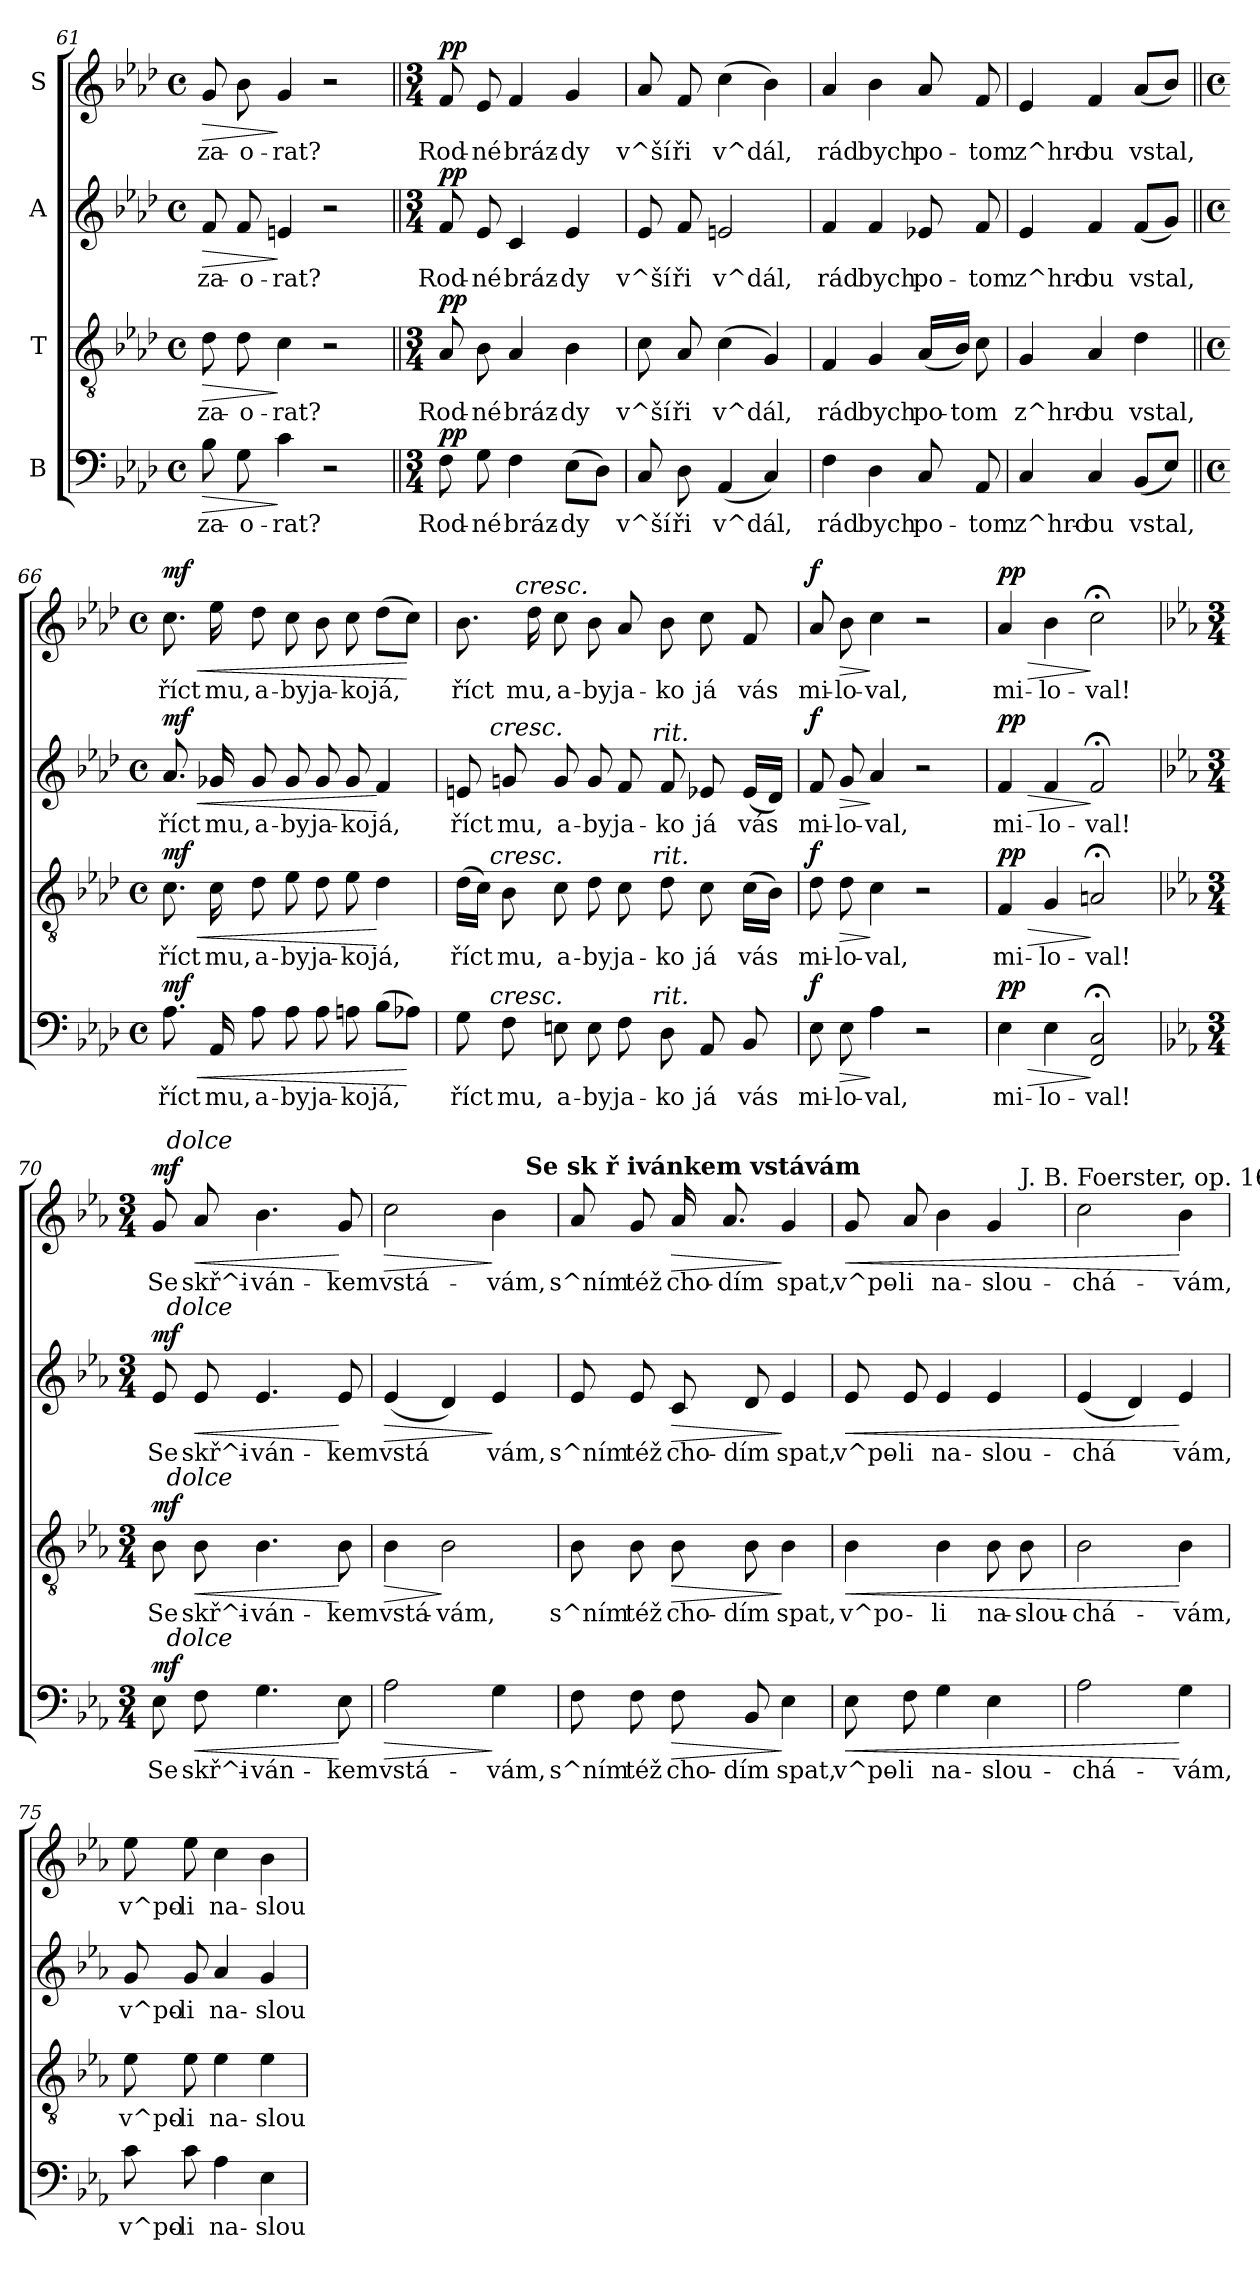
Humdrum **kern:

**kern	**text	**dynam	**kern	**text	**dynam	**kern	**text	**dynam	**kern	**text	**dynam
*part4	*part4	*part4	*part3	*part3	*part3	*part2	*part2	*part2	*part1	*part1	*part1
*staff4	*staff4	*staff4	*staff3	*staff3	*staff3	*staff2	*staff2	*staff2	*staff1	*staff1	*staff1
*I"B	*	*	*I"T	*	*	*I"A	*	*	*I"S	*	*
!!LO:PB:g=z
*clefF4	*	*	*clefGv2	*	*	*clefG2	*	*	*clefG2	*	*
*k[b-e-a-d-]	*	*	*k[b-e-a-d-]	*	*	*k[b-e-a-d-]	*	*	*k[b-e-a-d-]	*	*
*A-:	*	*	*A-:	*	*	*A-:	*	*	*A-:	*	*
*M4/4	*	*	*M4/4	*	*	*M4/4	*	*	*M4/4	*	*
*met(c)	*	*	*met(c)	*	*	*met(c)	*	*	*met(c)	*	*
=61	=61	=61	=61	=61	=61	=61	=61	=61	=61	=61	=61
!	!LO:LY:b:rj	!LO:HP:b	!	!LO:LY:b:rj	!LO:HP:b	!	!LO:LY:b:rj	!LO:HP:b	!	!LO:LY:b:rj	!LO:HP:b
8B-\	za-	>	8d-\	za-	>	8f/	za-	>	8g/	za-	>
!	!LO:LY:b:rj	!	!	!LO:LY:b:rj	!	!	!LO:LY:b:rj	!	!	!LO:LY:b:rj	!
8G\	-o-	.	8d-\	-o-	.	8f/	-o-	.	8b-\	-o-	.
!	!LO:LY:b:rj	!	!	!LO:LY:b:rj	!	!	!LO:LY:b:rj	!	!	!LO:LY:b:rj	!
4c\	-rat?	]	4c\	-rat?	]	4en/	-rat?	]	4g/	-rat?	]
2r	.	.	2r	.	.	2r	.	.	2r	.	.
=62||	=62||	=62||	=62||	=62||	=62||	=62||	=62||	=62||	=62||	=62||	=62||
*M3/4	*	*	*M3/4	*	*	*M3/4	*	*	*M3/4	*	*
!	!LO:LY:b:rj	!LO:DY:a	!	!LO:LY:b:rj	!LO:DY:a	!	!LO:LY:b:rj	!LO:DY:a	!	!LO:LY:b:rj	!LO:DY:a
8F\	Rod-	pp	8A-/	Rod-	pp	8f/	Rod-	pp	8f/	Rod-	pp
!	!LO:LY:b:rj	!	!	!LO:LY:b:rj	!	!	!LO:LY:b:rj	!	!	!LO:LY:b:rj	!
8G\	-né	.	8B-\	-né	.	8e-/	-né	.	8e-/	-né	.
!	!LO:LY:b:rj	!	!	!LO:LY:b:rj	!	!	!LO:LY:b:rj	!	!	!LO:LY:b:rj	!
4F\	bráz-	.	4A-/	bráz-	.	4c/	bráz-	.	4f/	bráz-	.
!	!LO:LY:b:rj	!	!	!LO:LY:b:rj	!	!	!LO:LY:b:rj	!	!	!LO:LY:b:rj	!
(>8E-\L	-dy	.	4B-\	-dy	.	4e-/	-dy	.	4g/	-dy	.
!	!LO:LY:b:rj	!	!	!	!	!	!	!	!	!	!
8D-\J)	.	.	.	.	.	.	.	.	.	.	.
=63	=63	=63	=63	=63	=63	=63	=63	=63	=63	=63	=63
!	!LO:LY:b:rj	!	!	!LO:LY:b:rj	!	!	!LO:LY:b:rj	!	!	!LO:LY:b:rj	!
8C/	v^ší	.	8c\	v^ší	.	8e-/	v^ší	.	8a-/	v^ší	.
!	!LO:LY:b:rj	!	!	!LO:LY:b:rj	!	!	!LO:LY:b:rj	!	!	!LO:LY:b:rj	!
8D-\	ři	.	8A-/	ři	.	8f/	ři	.	8f/	ři	.
!	!LO:LY:b:rj	!	!	!LO:LY:b:rj	!	!	!LO:LY:b:rj	!	!	!LO:LY:b:rj	!
(<4AA-/	v^dál,	.	(>4c\	v^dál,	.	2en/	v^dál,	.	(>4cc\	v^dál,	.
!	!LO:LY:b:rj	!	!	!LO:LY:b:rj	!	!	!	!	!	!LO:LY:b:rj	!
4C/)	.	.	4G/)	.	.	.	.	.	4b-\)	.	.
=64	=64	=64	=64	=64	=64	=64	=64	=64	=64	=64	=64
!	!LO:LY:b:rj	!	!	!LO:LY:b:rj	!	!	!LO:LY:b:rj	!	!	!LO:LY:b:rj	!
4F\	rád	.	4F/	rád	.	4f/	rád	.	4a-/	rád	.
!	!LO:LY:b:rj	!	!	!LO:LY:b:rj	!	!	!LO:LY:b:rj	!	!	!LO:LY:b:rj	!
4D-\	bych	.	4G/	bych	.	4f/	bych	.	4b-\	bych	.
!	!LO:LY:b:rj	!	!	!LO:LY:b:rj	!	!	!LO:LY:b:rj	!	!	!LO:LY:b:rj	!
8C/	po-	.	(<16A-/L	po-	.	8e-X/	po-	.	8a-/	po-	.
!	!	!	!	!LO:LY:b:rj	!	!	!	!	!	!	!
.	.	.	16B-/J)	-tom	.	.	.	.	.	.	.
!	!LO:LY:b:rj	!	!	!LO:LY:b:rj	!	!	!LO:LY:b:rj	!	!	!LO:LY:b:rj	!
8AA-/	-tom	.	8c\	.	.	8f/	-tom	.	8f/	-tom	.
=65	=65	=65	=65	=65	=65	=65	=65	=65	=65	=65	=65
!	!LO:LY:b:rj	!	!	!LO:LY:b:rj	!	!	!LO:LY:b:rj	!	!	!LO:LY:b:rj	!
4C/	z^hro-	.	4G/	z^hro-	.	4e-/	z^hro-	.	4e-/	z^hro-	.
!	!LO:LY:b:rj	!	!	!LO:LY:b:rj	!	!	!LO:LY:b:rj	!	!	!LO:LY:b:rj	!
4C/	-bu	.	4A-/	-bu	.	4f/	-bu	.	4f/	-bu	.
!	!LO:LY:b:rj	!	!	!LO:LY:b:rj	!	!	!LO:LY:b:rj	!	!	!LO:LY:b:rj	!
(<8BB-/L	vstal,	.	4d-\	vstal,	.	(<8f/L	vstal,	.	(<8a-/L	vstal,	.
!	!LO:LY:b:rj	!	!	!	!	!	!LO:LY:b:rj	!	!	!LO:LY:b:rj	!
8E-/J)	.	.	.	.	.	8g/J)	.	.	8b-/J)	.	.
=66||	=66||	=66||	=66||	=66||	=66||	=66||	=66||	=66||	=66||	=66||	=66||
*M4/4	*	*	*M4/4	*	*	*M4/4	*	*	*M4/4	*	*
*met(c)	*	*	*met(c)	*	*	*met(c)	*	*	*met(c)	*	*
!	!LO:LY:b:rj	!LO:HP:b	!	!LO:LY:b:rj	!LO:HP:b	!	!LO:LY:b:rj	!LO:HP:b	!	!LO:LY:b:rj	!LO:HP:b
!	!	!LO:DY:n=1:a	!	!	!LO:DY:n=1:a	!	!	!LO:DY:n=1:a	!	!	!LO:DY:n=1:a
8.A-\	říct	< mf	8.c\	říct	< mf	8.a-/	říct	< mf	8.cc\	říct	< mf
!	!LO:LY:b:rj	!	!	!LO:LY:b:rj	!	!	!LO:LY:b:rj	!	!	!LO:LY:b:rj	!
16AA-/	mu,	.	16c\	mu,	.	16g-X/	mu,	.	16ee-\	mu,	.
!	!LO:LY:b:rj	!	!	!LO:LY:b:rj	!	!	!LO:LY:b:rj	!	!	!LO:LY:b:rj	!
8A-\	a-	.	8d-\	a-	.	8g-/	a-	.	8dd-\	a-	.
!	!LO:LY:b:rj	!	!	!LO:LY:b:rj	!	!	!LO:LY:b:rj	!	!	!LO:LY:b:rj	!
8A-\	-by	.	8e-\	-by	.	8g-/	-by	.	8cc\	-by	.
!	!LO:LY:b:rj	!	!	!LO:LY:b:rj	!	!	!LO:LY:b:rj	!	!	!LO:LY:b:rj	!
8A-\	ja-	.	8d-\	ja-	.	8g-/	ja-	.	8b-\	ja-	.
!	!LO:LY:b:rj	!	!	!LO:LY:b:rj	!	!	!LO:LY:b:rj	!	!	!LO:LY:b:rj	!
8An\	-ko	.	8e-\	-ko	.	8g-/	-ko	.	8cc\	-ko	.
!	!LO:LY:b:rj	!	!	!LO:LY:b:rj	!	!	!LO:LY:b:rj	!	!	!LO:LY:b:rj	!
(<8B-\L	já,	.	4d-\	já,	[	4f/	já,	[	(>8dd-\L	já,	.
!	!LO:LY:b:rj	!	!	!	!	!	!	!	!	!LO:LY:b:rj	!
8A-X\J)	.	[	.	.	.	.	.	.	8cc\J)	.	[
=67	=67	=67	=67	=67	=67	=67	=67	=67	=67	=67	=67
!	!LO:LY:b:rj	!	!	!LO:LY:b:rj	!	!	!LO:LY:b:rj	!	!	!LO:LY:b:rj	!
*^	*	*	*^	*	*	*^	*	*	*^	*	*
*	*^	*	*	*	*^	*	*	*	*^	*	*	*	*	*	*
8G\	16.ryy	2ryy	říct	.	(>16d-\L	16.ryy	2ryy	říct	.	8en/	16.ryy	2ryy	říct	.	8.b-\	8ryy	říct	.
!	!	!	!	!	!	!	!	!LO:LY:b:rj	!	!	!	!	!	!	!	!	!	!
.	.	.	.	.	16c\J)	.	.	.	.	.	.	.	.	.	.	.	.	.
!	!	!	!	!	!	!	!	!	!	!	!LO:TX:a:i:t=cresc.	!	!	!	!	!	!	!
!	!	!	!	!	!	!LO:TX:a:i:t=cresc.	!	!	!	!	!	!	!	!	!	!	!	!
!	!LO:TX:a:i:t=cresc.	!	!	!	!	!	!	!	!	!	!	!	!	!	!	!	!	!
.	2ryy	.	.	.	.	2ryy	.	.	.	.	2ryy	.	.	.	.	.	.	.
!	!	!	!LO:LY:b:rj	!	!	!	!	!LO:LY:b:rj	!	!	!	!	!LO:LY:b:rj	!	!	!	!	!
8F\	.	.	mu,	.	8B-\	.	.	mu,	.	8gn/	.	.	mu,	.	.	32ryy	.	.
!	!	!	!	!	!	!	!	!	!	!	!	!	!	!	!	!LO:TX:a:i:t=cresc.	!	!
.	.	.	.	.	.	.	.	.	.	.	.	.	.	.	.	2ryy	.	.
!	!	!	!	!	!	!	!	!	!	!	!	!	!	!	!	!	!LO:LY:b:rj	!
.	.	.	.	.	.	.	.	.	.	.	.	.	.	.	16dd-\	.	mu,	.
!	!	!	!LO:LY:b:rj	!	!	!	!	!LO:LY:b:rj	!	!	!	!	!LO:LY:b:rj	!	!	!	!LO:LY:b:rj	!
8En\	.	.	a-	.	8c\	.	.	a-	.	8g/	.	.	a-	.	8cc\	.	a-	.
!	!	!	!LO:LY:b:rj	!	!	!	!	!LO:LY:b:rj	!	!	!	!	!LO:LY:b:rj	!	!	!	!LO:LY:b:rj	!
8E\	.	.	-by	.	8d-\	.	.	-by	.	8g/	.	.	-by	.	8b-\	.	-by	.
!	!	!	!LO:LY:b:rj	!	!	!	!	!LO:LY:b:rj	!	!	!	!	!LO:LY:b:rj	!	!	!	!LO:LY:b:rj	!
8F\	.	16..ryy	ja-	.	8c\	.	16..ryy	ja-	.	8f/	.	16..ryy	ja-	.	8a-/	.	ja-	.
.	4ryy	.	.	.	.	4ryy	.	.	.	.	4ryy	.	.	.	.	.	.	.
!	!	!	!	!	!	!	!	!	!	!	!	!LO:TX:a:i:t=rit.	!	!	!	!	!	!
!	!	!	!	!	!	!	!LO:TX:a:i:t=rit.	!	!	!	!	!	!	!	!	!	!	!
!	!	!LO:TX:a:i:t=rit.	!	!	!	!	!	!	!	!	!	!	!	!	!	!	!	!
.	.	4ryy	.	.	.	.	4ryy	.	.	.	.	4ryy	.	.	.	.	.	.
!	!	!	!LO:LY:b:rj	!	!	!	!	!LO:LY:b:rj	!	!	!	!	!LO:LY:b:rj	!	!	!	!LO:LY:b:rj	!
8D-\	.	.	-ko	.	8d-\	.	.	-ko	.	8f/	.	.	-ko	.	8b-\	.	-ko	.
.	.	.	.	.	.	.	.	.	.	.	.	.	.	.	.	4ryy	.	.
!	!	!	!LO:LY:b:rj	!	!	!	!	!LO:LY:b:rj	!	!	!	!	!LO:LY:b:rj	!	!	!	!LO:LY:b:rj	!
8AA-/	.	.	já	.	8c\	.	.	já	.	8e-X/	.	.	já	.	8cc\	.	já	.
.	8ryy	.	.	.	.	8ryy	.	.	.	.	8ryy	.	.	.	.	.	.	.
.	.	8ryy	.	.	.	.	8ryy	.	.	.	.	8ryy	.	.	.	.	.	.
!	!	!	!LO:LY:b:rj	!	!	!	!	!LO:LY:b:rj	!	!	!	!	!LO:LY:b:rj	!	!	!	!LO:LY:b:rj	!
8BB-/	.	.	vás	.	(>16c\L	.	.	vás	.	(<16e-/L	.	.	vás	.	8f/	.	vás	.
.	.	.	.	.	.	.	.	.	.	.	.	.	.	.	.	16.ryy	.	.
!	!	!	!	!	!	!	!	!LO:LY:b:rj	!	!	!	!	!LO:LY:b:rj	!	!	!	!	!
.	.	.	.	.	16B-\J)	.	.	.	.	16d-/J)	.	.	.	.	.	.	.	.
.	32ryy	.	.	.	.	32ryy	.	.	.	.	32ryy	.	.	.	.	.	.	.
.	.	64ryy	.	.	.	.	64ryy	.	.	.	.	64ryy	.	.	.	.	.	.
=68	=68	=68	=68	=68	=68	=68	=68	=68	=68	=68	=68	=68	=68	=68	=68	=68	=68	=68
!	!	!	!LO:LY:b:rj	!LO:DY:a	!	!	!	!LO:LY:b:rj	!LO:DY:a	!	!	!	!LO:LY:b:rj	!LO:DY:a	!	!	!LO:LY:b:rj	!LO:DY:a
*v	*v	*v	*	*	*	*	*	*	*	*v	*v	*v	*	*	*v	*v	*	*
*	*	*	*v	*v	*v	*	*	*	*	*	*	*	*
8E-\	mi-	f	8d-\	mi-	f	8f/	mi-	f	8a-/	mi-	f
!	!LO:LY:b:rj	!LO:HP:b	!	!LO:LY:b:rj	!LO:HP:b	!	!LO:LY:b:rj	!LO:HP:b	!	!LO:LY:b:rj	!LO:HP:b
8E-\	-lo-	>	8d-\	-lo-	>	8g/	-lo-	>	8b-\	-lo-	>
!	!LO:LY:b:rj	!	!	!LO:LY:b:rj	!	!	!LO:LY:b:rj	!	!	!LO:LY:b:rj	!
4A-\	-val,	]	4c\	-val,	]	4a-/	-val,	]	4cc\	-val,	]
2r	.	.	2r	.	.	2r	.	.	2r	.	.
=69	=69	=69	=69	=69	=69	=69	=69	=69	=69	=69	=69
!	!LO:LY:b:rj	!LO:HP:b	!	!LO:LY:b:rj	!LO:HP:b	!	!LO:LY:b:rj	!LO:HP:b	!	!LO:LY:b:rj	!LO:HP:b
!	!	!LO:DY:n=1:a	!	!	!LO:DY:n=1:a	!	!	!LO:DY:n=1:a	!	!	!LO:DY:n=1:a
4E-\	mi-	> pp	4F/	mi-	> pp	4f/	mi-	> pp	4a-/	mi-	> pp
!	!LO:LY:b:rj	!	!	!LO:LY:b:rj	!	!	!LO:LY:b:rj	!	!	!LO:LY:b:rj	!
4E-\	-lo-	.	4G/	-lo-	.	4f/	-lo-	.	4b-\	-lo-	.
!	!LO:LY:b:rj	!	!	!LO:LY:b:rj	!	!	!LO:LY:b:rj	!	!	!LO:LY:b:rj	!
2C/;< 2FF/;<	-val!	]	2An;</	-val!	]	2f;</	-val!	]	2cc;<\	-val!	]
!!LO:LB:g=z
=70!	=70!	=70!	=70!	=70!	=70!	=70!	=70!	=70!	=70!	=70!	=70!
*k[b-e-a-]	*	*	*k[b-e-a-]	*	*	*k[b-e-a-]	*	*	*k[b-e-a-]	*	*
*E-:	*	*	*E-:	*	*	*E-:	*	*	*E-:	*	*
*M3/4	*	*	*M3/4	*	*	*M3/4	*	*	*M3/4	*	*
!	!	!	!	!	!	!	!	!	!LO:TX:a:t=Allegretto	!	!
!	!	!	!	!	!	!	!	!	!LO:TX:a:t=text&colon; J.V. Sládek	!	!
!	!LO:LY:b:rj	!LO:DY:a	!	!LO:LY:b:rj	!LO:DY:a	!	!LO:LY:b:rj	!LO:DY:a	!	!LO:LY:b:rj	!LO:DY:a
*^	*	*	*^	*	*	*^	*	*	*^	*	*
8E-\	32ryy	Se	mf	8B-\	32ryy	Se	mf	8e-/	32ryy	Se	mf	8g/	32ryy	Se	mf
!	!	!	!	!	!	!	!	!	!	!	!	!	!LO:TX:a:i:t=dolce	!	!
!	!	!	!	!	!	!	!	!	!LO:TX:a:i:t=dolce	!	!	!	!	!	!
!	!	!	!	!	!LO:TX:a:i:t=dolce	!	!	!	!	!	!	!	!	!	!
!	!LO:TX:a:i:t=dolce	!	!	!	!	!	!	!	!	!	!	!	!	!	!
.	2ryy	.	.	.	2ryy	.	.	.	2ryy	.	.	.	2ryy	.	.
!	!	!LO:LY:b:rj	!LO:HP:b	!	!	!LO:LY:b:rj	!LO:HP:b	!	!	!LO:LY:b:rj	!LO:HP:b	!	!	!LO:LY:b:rj	!LO:HP:b
8F\	.	skř^i-	<	8B-\	.	skř^i-	<	8e-/	.	skř^i-	<	8a-/	.	skř^i-	<
!	!	!LO:LY:b:rj	!	!	!	!LO:LY:b:rj	!	!	!	!LO:LY:b:rj	!	!	!	!LO:LY:b:rj	!
4.G\	.	-ván-	.	4.B-\	.	-ván-	.	4.e-/	.	-ván-	.	4.b-\	.	-ván-	.
.	8..ryy	.	.	.	8..ryy	.	.	.	8..ryy	.	.	.	8..ryy	.	.
!	!	!LO:LY:b:rj	!	!	!	!LO:LY:b:rj	!	!	!	!LO:LY:b:rj	!	!	!	!LO:LY:b:rj	!
8E-\	.	-kem	[	8B-\	.	-kem	[	8e-/	.	-kem	[	8g/	.	-kem	[
=71	=71	=71	=71	=71	=71	=71	=71	=71	=71	=71	=71	=71	=71	=71	=71
!	!	!LO:LY:b:rj	!LO:HP:b	!	!	!LO:LY:b:rj	!LO:HP:b	!	!	!LO:LY:b:rj	!LO:HP:b	!	!	!LO:LY:b:rj	!LO:HP:b
*v	*v	*	*	*	*	*	*	*v	*v	*	*	*	*	*	*
*	*	*	*v	*v	*	*	*	*	*	*	*	*	*
2A-\	vstá-	>	4B-\	vstá-	>	(<4e-/	vstá-	>	2cc\	2ryy	vstá-	>
!	!	!	!	!LO:LY:b:rj	!	!	!LO:LY:b:rj	!	!	!	!	!
.	.	.	2B-\	-vám,	]	4d/)	--	.	.	.	.	.
!	!LO:LY:b:rj	!	!	!	!	!	!LO:LY:b:rj	!	!	!	!LO:LY:b:rj	!
4G\	-vám,	]	.	.	.	4e-/	-vám,	]	4b-\	8ryy	-vám,	]
!	!	!	!	!	!	!	!	!	!	!LO:TX:a:B:t=Se sk ř ivánkem vstávám	!	!
.	.	.	.	.	.	.	.	.	.	8ryy	.	.
=72	=72	=72	=72	=72	=72	=72	=72	=72	=72	=72	=72	=72
!	!LO:LY:b:rj	!	!	!LO:LY:b:rj	!	!	!LO:LY:b:rj	!	!	!	!LO:LY:b:rj	!
*	*	*	*	*	*	*	*	*	*v	*v	*	*
8F\	s^ním	.	8B-\	s^ním	.	8e-/	s^ním	.	8a-/	s^ním	.
!	!LO:LY:b:rj	!	!	!LO:LY:b:rj	!	!	!LO:LY:b:rj	!	!	!LO:LY:b:rj	!
8F\	též	.	8B-\	též	.	8e-/	též	.	8g/	též	.
!	!LO:LY:b:rj	!LO:HP:b	!	!LO:LY:b:rj	!LO:HP:b	!	!LO:LY:b:rj	!LO:HP:b	!	!LO:LY:b:rj	!LO:HP:b
8F\	cho-	>	8B-\	cho-	>	8c/	cho-	>	16a-/	cho-	>
!	!	!	!	!	!	!	!	!	!	!LO:LY:b:rj	!
.	.	.	.	.	.	.	.	.	8.a-/	-dím	.
!	!LO:LY:b:rj	!	!	!LO:LY:b:rj	!	!	!LO:LY:b:rj	!	!	!	!
8BB-/	-dím	.	8B-\	-dím	.	8d/	-dím	.	.	.	.
!	!LO:LY:b:rj	!	!	!LO:LY:b:rj	!	!	!LO:LY:b:rj	!	!	!LO:LY:b:rj	!
4E-\	spat,	]	4B-\	spat,	]	4e-/	spat,	]	4g/	spat,	]
=73	=73	=73	=73	=73	=73	=73	=73	=73	=73	=73	=73
!	!LO:LY:b:rj	!LO:HP:b	!	!LO:LY:b:rj	!LO:HP:b	!	!LO:LY:b:rj	!LO:HP:b	!	!LO:LY:b:rj	!LO:HP:b
*	*	*	*	*	*	*	*	*	*^	*	*
8E-\	v^po-	<	4B-\	v^po-	<	8e-/	v^po-	<	8g/	2ryy	v^po-	<
!	!LO:LY:b:rj	!	!	!	!	!	!LO:LY:b:rj	!	!	!	!LO:LY:b:rj	!
8F\	-li	.	.	.	.	8e-/	-li	.	8a-/	.	-li	.
!	!LO:LY:b:rj	!	!	!LO:LY:b:rj	!	!	!LO:LY:b:rj	!	!	!	!LO:LY:b:rj	!
4G\	na-	.	4B-\	-li	.	4e-/	na-	.	4b-\	.	na-	.
!	!LO:LY:b:rj	!	!	!LO:LY:b:rj	!	!	!LO:LY:b:rj	!	!	!	!LO:LY:b:rj	!
4E-\	-slou-	.	8B-\	na-	.	4e-/	-slou-	.	4g/	8ryy	-slou-	.
!	!	!	!	!	!	!	!	!	!	!LO:TX:a:t=J. B. Foerster, op. 16/3	!	!
!	!	!	!	!LO:LY:b:rj	!	!	!	!	!	!	!	!
.	.	.	8B-\	-slou-	.	.	.	.	.	8ryy	.	.
=74	=74	=74	=74	=74	=74	=74	=74	=74	=74	=74	=74	=74
!	!LO:LY:b:rj	!	!	!LO:LY:b:rj	!	!	!LO:LY:b:rj	!	!	!	!LO:LY:b:rj	!
*	*	*	*	*	*	*	*	*	*v	*v	*	*
2A-\	-chá-	.	2B-\	-chá-	.	(<4e-/	-chá-	.	2cc\	-chá-	.
!	!	!	!	!	!	!	!LO:LY:b:rj	!	!	!	!
.	.	.	.	.	.	4d/)	--	.	.	.	.
!	!LO:LY:b:rj	!	!	!LO:LY:b:rj	!	!	!LO:LY:b:rj	!	!	!LO:LY:b:rj	!
4G\	-vám,	[	4B-\	-vám,	[	4e-/	-vám,	[	4b-\	-vám,	[
!!LO:LB:g=z
=75	=75	=75	=75	=75	=75	=75	=75	=75	=75	=75	=75
!	!LO:LY:b:rj	!	!	!LO:LY:b:rj	!	!	!LO:LY:b:rj	!	!	!LO:LY:b:rj	!
8c\	v^po-	.	8e-\	v^po-	.	8g/	v^po-	.	8ee-\	v^po-	.
!	!LO:LY:b:rj	!	!	!LO:LY:b:rj	!	!	!LO:LY:b:rj	!	!	!LO:LY:b:rj	!
8c\	-li	.	8e-\	-li	.	8g/	-li	.	8ee-\	-li	.
!	!LO:LY:b:rj	!	!	!LO:LY:b:rj	!	!	!LO:LY:b:rj	!	!	!LO:LY:b:rj	!
4A-\	na-	.	4e-\	na-	.	4a-/	na-	.	4cc\	na-	.
!	!LO:LY:b:rj	!	!	!LO:LY:b:rj	!	!	!LO:LY:b:rj	!	!	!LO:LY:b:rj	!
4E-\	-slou-	.	4e-\	-slou-	.	4g/	-slou-	.	4b-\	-slou-	.
=	=	=	=	=	=	=	=	=	=	=	=
*-	*-	*-	*-	*-	*-	*-	*-	*-	*-	*-	*-
